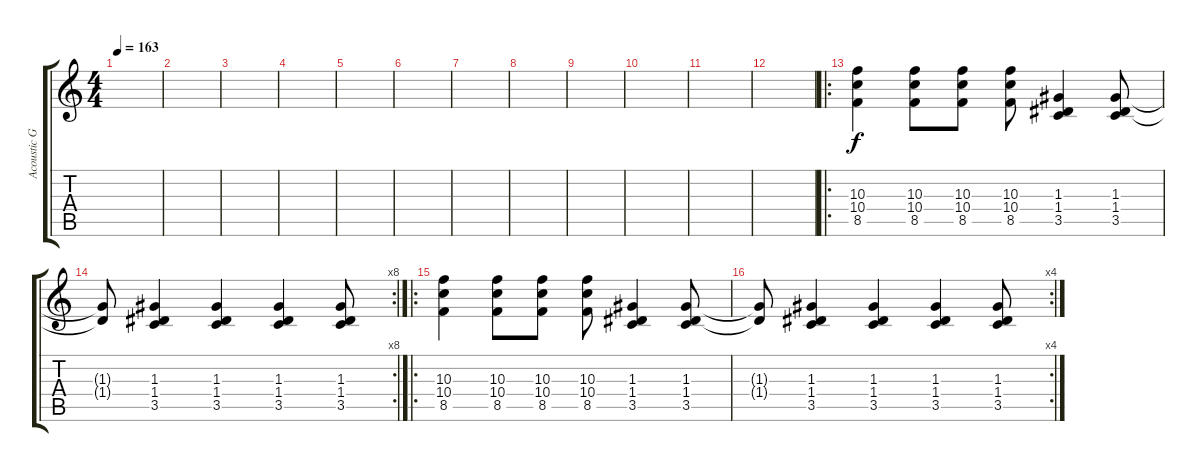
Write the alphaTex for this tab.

\track ("Acoustic Guitar" "Acoustic G") {instrument acousticguitarsteel}
\staff {score tabs}
\tuning (E4 B3 G3 D3 A2 E2) {hide}
\ts (4 4)
\tempo 163
\clef g2
\ks c
|
|
|
|
|
|
|
|
|
|
|
|
\ro
(10.3 10.4 8.5).4 (10.3 10.4 8.5).8 (10.3 10.4 8.5).8 (10.3 10.4 8.5).8 (1.3 1.4 3.5).4 (1.3 1.4 3.5).8 |
\rc 8
(1.3{t} 1.4{t}).8 (1.3 1.4 3.5).4 (1.3 1.4 3.5).4 (1.3 1.4 3.5).4 (1.3 1.4 3.5).8 |
\ro
(10.3 10.4 8.5).4 (10.3 10.4 8.5).8 (10.3 10.4 8.5).8 (10.3 10.4 8.5).8 (1.3 1.4 3.5).4 (1.3 1.4 3.5).8 |
\rc 4
(1.3{t} 1.4{t}).8 (1.3 1.4 3.5).4 (1.3 1.4 3.5).4 (1.3 1.4 3.5).4 (1.3 1.4 3.5).8
